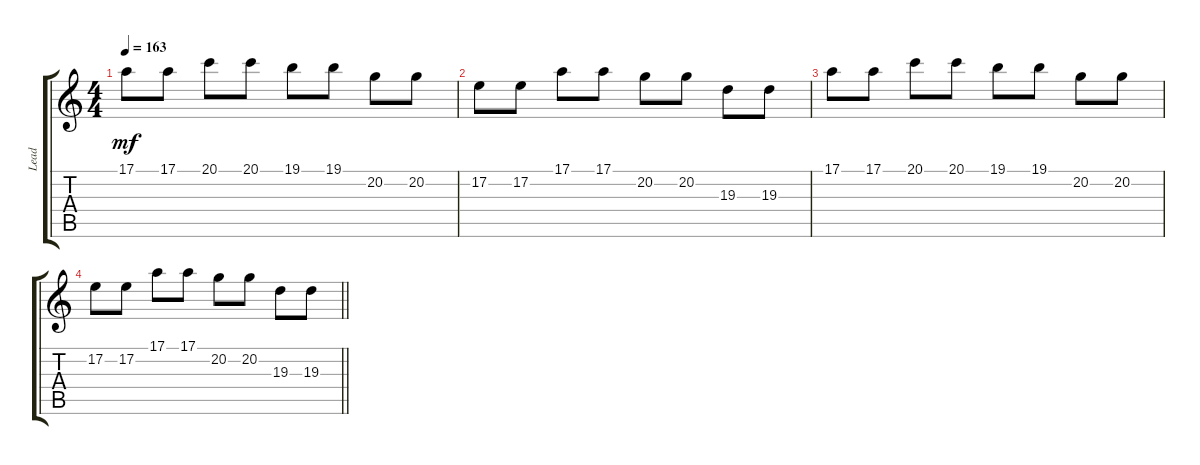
\track ("Lead" "Lead") {instrument synthbrass2}
\staff {score tabs}
\tuning (E4 B3 G3 D3 A2 E2) {hide}
\ts (4 4)
\tempo 163
\clef g2
\ks c
17.1.8{dy mf} 17.1.8 20.1.8 20.1.8 19.1.8 19.1.8 20.2.8 20.2.8 |
17.2.8 17.2.8 17.1.8 17.1.8 20.2.8 20.2.8 19.3.8 19.3.8 |
17.1.8 17.1.8 20.1.8 20.1.8 19.1.8 19.1.8 20.2.8 20.2.8 |
\barLineRight lightlight
17.2.8 17.2.8 17.1.8 17.1.8 20.2.8 20.2.8 19.3.8 19.3.8
